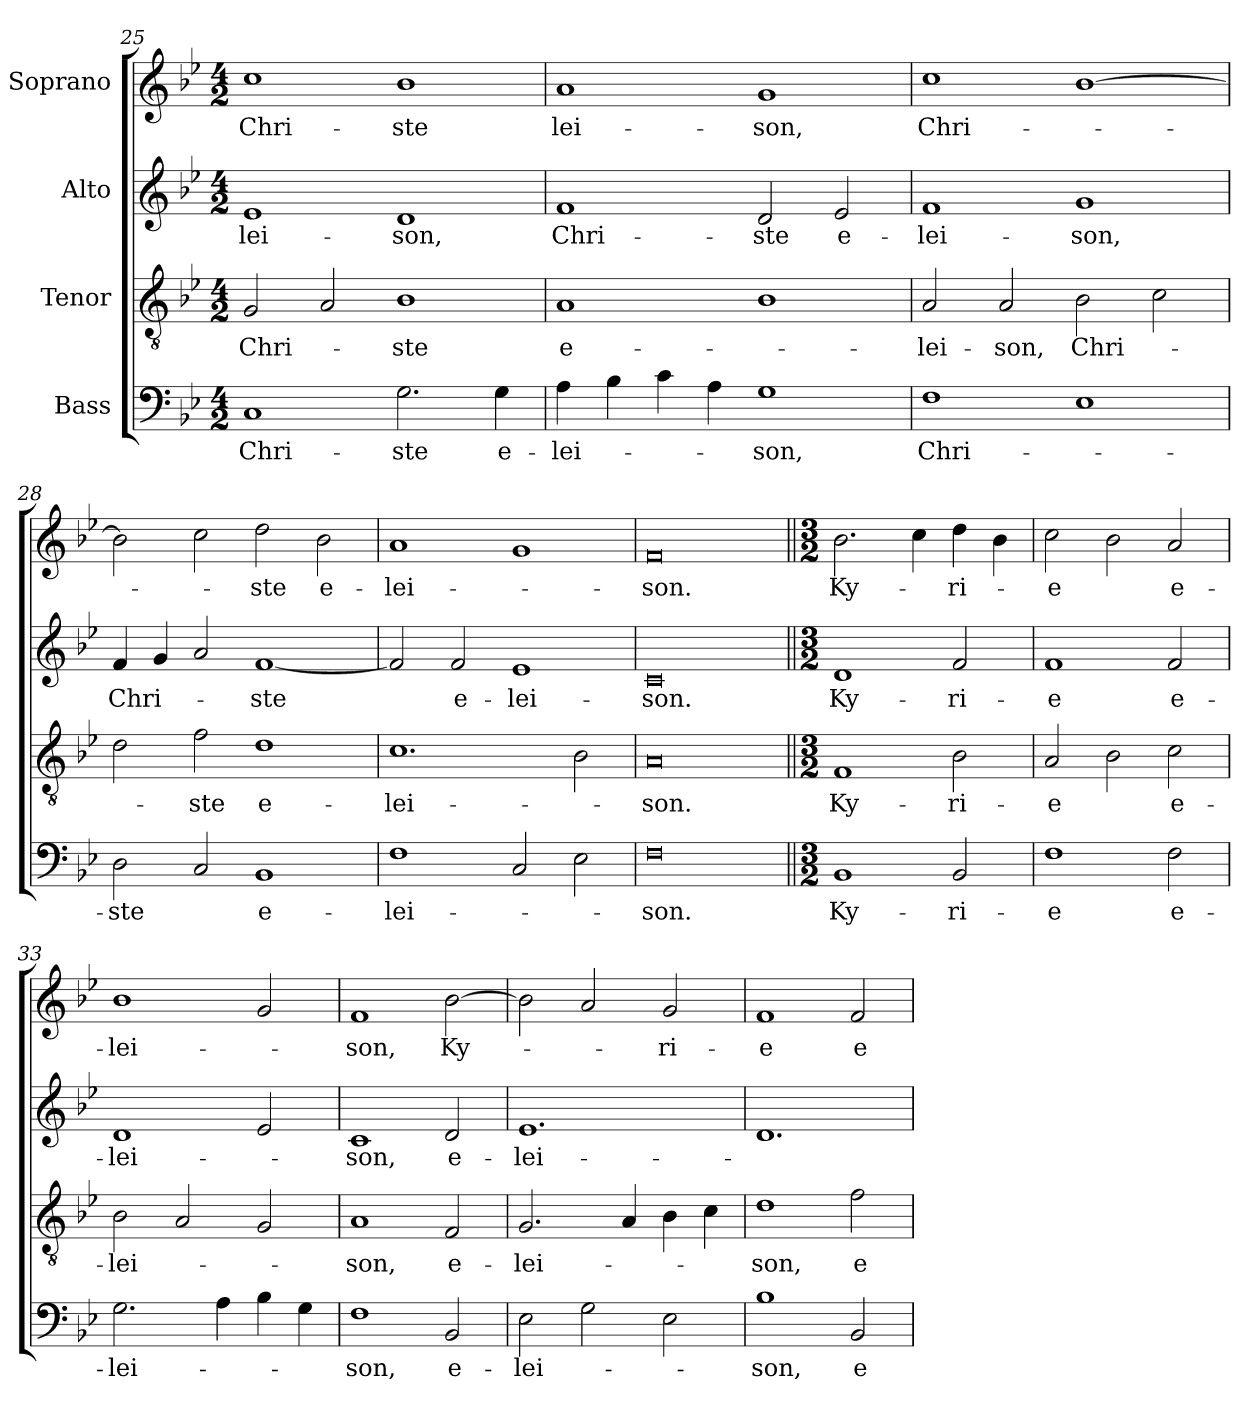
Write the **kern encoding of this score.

**kern	**text	**kern	**text	**kern	**text	**kern	**text
*part4	*part4	*part3	*part3	*part2	*part2	*part1	*part1
*staff4	*staff4	*staff3	*staff3	*staff2	*staff2	*staff1	*staff1
*I"Bass	*	*I"Tenor	*	*I"Alto	*	*I"Soprano	*
*clefF4	*	*clefGv2	*	*clefG2	*	*clefG2	*
*k[b-e-]	*	*k[b-e-]	*	*k[b-e-]	*	*k[b-e-]	*
*B-:	*	*B-:	*	*B-:	*	*B-:	*
*M4/2	*	*M4/2	*	*M4/2	*	*M4/2	*
=25	=25	=25	=25	=25	=25	=25	=25
!	!LO:LY:b	!	!LO:LY:b	!	!LO:LY:b	!	!LO:LY:b
1C	Chri-	2G/	Chri-	1e-	-lei-	1cc	Chri-
.	.	2A/	.	.	.	.	.
!	!LO:LY:b	!	!LO:LY:b	!	!LO:LY:b	!	!LO:LY:b
2.G\	-ste	1B-	-ste	1d	-son,	1b-	-ste
!	!LO:LY:b	!	!	!	!	!	!
4G\	e-	.	.	.	.	.	.
!!LO:LB:g=z
=26	=26	=26	=26	=26	=26	=26	=26
!	!LO:LY:b	!	!LO:LY:b	!	!LO:LY:b	!	!LO:LY:b
4A\	-lei-	1A	e-	1f	Chri-	1a	lei-
4B-\	.	.	.	.	.	.	.
4c\	.	.	.	.	.	.	.
4A\	.	.	.	.	.	.	.
!	!LO:LY:b	!	!	!	!LO:LY:b	!	!LO:LY:b
1G	-son,	1B-	.	2d/	-ste	1g	-son,
!	!	!	!	!	!LO:LY:b	!	!
.	.	.	.	2e-/	e-	.	.
=27	=27	=27	=27	=27	=27	=27	=27
!	!LO:LY:b	!	!LO:LY:b	!	!LO:LY:b	!	!LO:LY:b
1F	Chri-	2A/	-lei-	1f	-lei-	1cc	Chri-
!	!	!	!LO:LY:b	!	!	!	!
.	.	2A/	-son,	.	.	.	.
!	!	!	!LO:LY:b	!	!LO:LY:b	!	!
1E-	.	2B-\	Chri-	1g	-son,	[1b-	.
.	.	2c\	.	.	.	.	.
=28	=28	=28	=28	=28	=28	=28	=28
!	!LO:LY:b	!	!	!	!LO:LY:b	!	!
2D\	-ste	2d\	.	4f/	Chri-	2b-\]	.
.	.	.	.	4g/	.	.	.
!	!	!	!LO:LY:b	!	!	!	!
2C/	.	2f\	-ste	2a/	.	2cc\	.
!	!LO:LY:b	!	!LO:LY:b	!	!LO:LY:b	!	!LO:LY:b
1BB-	e-	1d	e-	[1f	-ste	2dd\	-ste
!	!	!	!	!	!	!	!LO:LY:b
.	.	.	.	.	.	2b-\	e-
=29	=29	=29	=29	=29	=29	=29	=29
!	!LO:LY:b	!	!LO:LY:b	!	!	!	!LO:LY:b
1F	-lei-	1.c	-lei-	2f/]	.	1a	-lei-
!	!	!	!	!	!LO:LY:b	!	!
.	.	.	.	2f/	e-	.	.
!	!	!	!	!	!LO:LY:b	!	!
2C/	.	.	.	1e-	-lei-	1g	.
2E-\	.	2B-\	.	.	.	.	.
=30	=30	=30	=30	=30	=30	=30	=30
!	!LO:LY:b	!	!LO:LY:b	!	!LO:LY:b	!	!LO:LY:b
0F	-son.	0A	-son.	0c	-son.	0f	-son.
!!LO:PB:g=z
=31||	=31||	=31||	=31||	=31||	=31||	=31||	=31||
*M3/2	*	*M3/2	*	*M3/2	*	*M3/2	*
!	!LO:LY:b	!	!LO:LY:b	!	!LO:LY:b	!	!LO:LY:b
1BB-	Ky-	1F	Ky-	1d	Ky-	2.b-\	Ky-
.	.	.	.	.	.	4cc\	.
!	!LO:LY:b	!	!LO:LY:b	!	!LO:LY:b	!	!LO:LY:b
2BB-/	-ri-	2B-\	-ri-	2f/	-ri-	4dd\	-ri-
.	.	.	.	.	.	4b-\	.
=32	=32	=32	=32	=32	=32	=32	=32
!	!LO:LY:b	!	!LO:LY:b	!	!LO:LY:b	!	!LO:LY:b
1F	-e	2A/	-e	1f	-e	2cc\	-e
.	.	2B-\	.	.	.	2b-\	.
!	!LO:LY:b	!	!LO:LY:b	!	!LO:LY:b	!	!LO:LY:b
2F\	e-	2c\	e-	2f/	e-	2a/	e-
=33	=33	=33	=33	=33	=33	=33	=33
!	!LO:LY:b	!	!LO:LY:b	!	!LO:LY:b	!	!LO:LY:b
2.G\	-lei-	2B-\	-lei-	1d	-lei-	1b-	-lei-
.	.	2A/	.	.	.	.	.
4A\	.	.	.	.	.	.	.
4B-\	.	2G/	.	2e-/	.	2g/	.
4G\	.	.	.	.	.	.	.
=34	=34	=34	=34	=34	=34	=34	=34
!	!LO:LY:b	!	!LO:LY:b	!	!LO:LY:b	!	!LO:LY:b
1F	-son,	1A	-son,	1c	-son,	1f	-son,
!	!LO:LY:b	!	!LO:LY:b	!	!LO:LY:b	!	!LO:LY:b
2BB-/	e-	2F/	e-	2d/	e-	[2b-\	Ky-
=35	=35	=35	=35	=35	=35	=35	=35
!	!LO:LY:b	!	!LO:LY:b	!	!LO:LY:b	!	!
2E-\	-lei-	2.G/	-lei-	1.e-	-lei-	2b-\]	.
2G\	.	.	.	.	.	2a/	.
.	.	4A/	.	.	.	.	.
!	!	!	!	!	!	!	!LO:LY:b
2E-\	.	4B-\	.	.	.	2g/	-ri-
.	.	4c\	.	.	.	.	.
=36	=36	=36	=36	=36	=36	=36	=36
!	!LO:LY:b	!	!LO:LY:b	!	!	!	!LO:LY:b
1B-	-son,	1d	-son,	1.d	.	1f	-e
!	!LO:LY:b	!	!LO:LY:b	!	!	!	!LO:LY:b
2BB-/	e-	2f\	e-	.	.	2f/	e-
=	=	=	=	=	=	=	=
*-	*-	*-	*-	*-	*-	*-	*-
